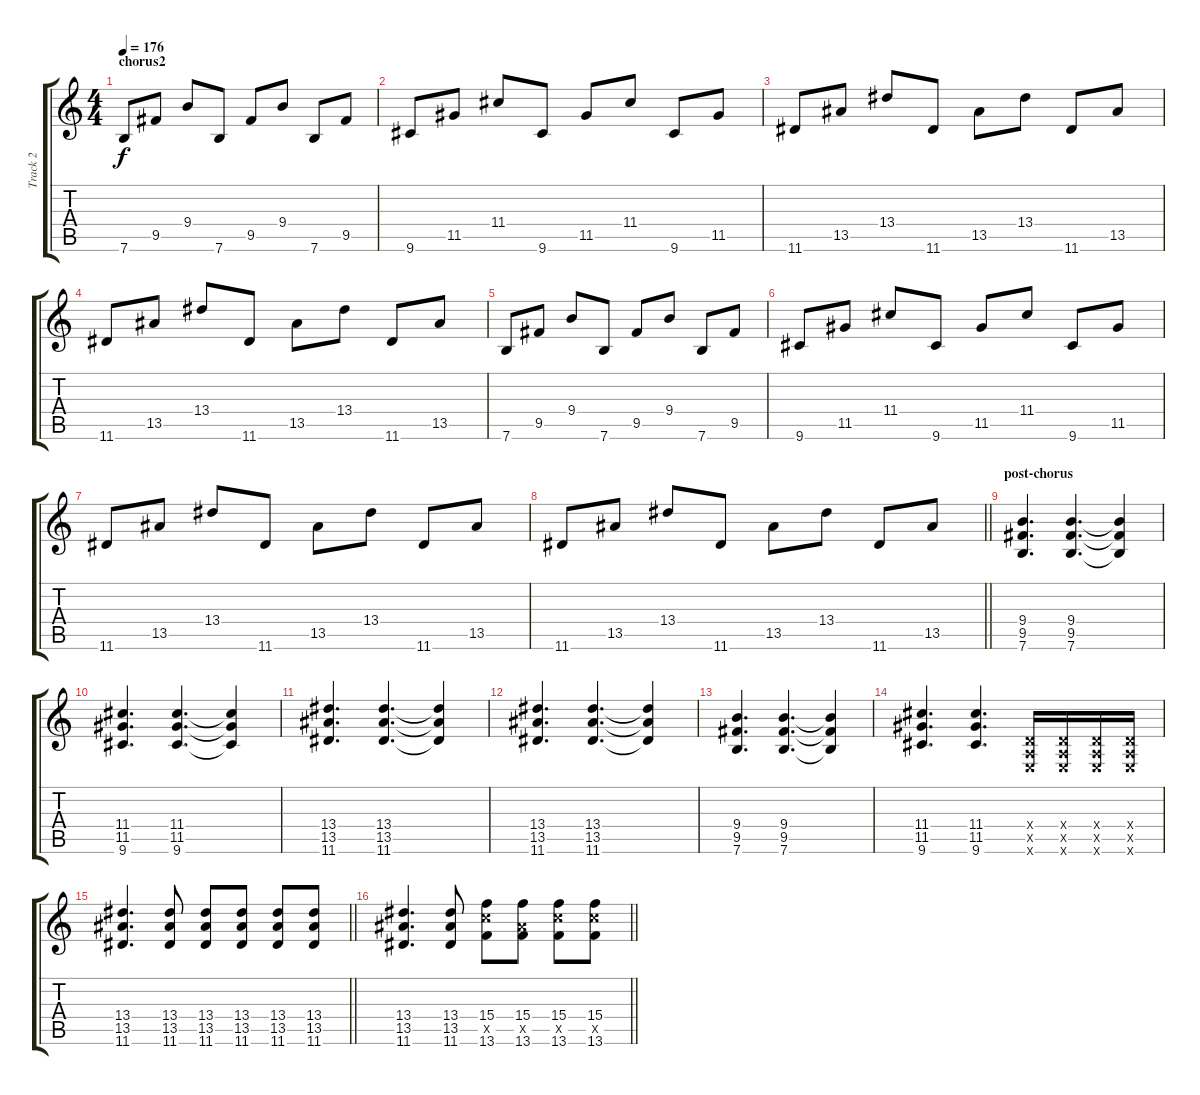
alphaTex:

\track ("Track 2" "Track 2") {instrument overdrivenguitar}
\staff {score tabs}
\tuning (E4 B3 G3 D3 A2 E2) {hide}
\ts (4 4)
\section ("" "chorus2")
\tempo 176
\clef g2
\ks c
7.6.8{dy f} 9.5.8 9.4.8 7.6.8 9.5.8 9.4.8 7.6.8 9.5.8 |
9.6.8 11.5.8 11.4.8 9.6.8 11.5.8 11.4.8 9.6.8 11.5.8 |
11.6.8 13.5.8 13.4.8 11.6.8 13.5.8 13.4.8 11.6.8 13.5.8 |
11.6.8 13.5.8 13.4.8 11.6.8 13.5.8 13.4.8 11.6.8 13.5.8 |
7.6.8 9.5.8 9.4.8 7.6.8 9.5.8 9.4.8 7.6.8 9.5.8 |
9.6.8 11.5.8 11.4.8 9.6.8 11.5.8 11.4.8 9.6.8 11.5.8 |
11.6.8 13.5.8 13.4.8 11.6.8 13.5.8 13.4.8 11.6.8 13.5.8 |
\barLineRight lightlight
11.6.8 13.5.8 13.4.8 11.6.8 13.5.8 13.4.8 11.6.8 13.5.8 |
\section ("" "post-chorus")
(9.4 9.5 7.6).4{d} (9.4 9.5 7.6).4{d} (9.4{t} 9.5{t} 7.6{t}).4 |
(11.4 11.5 9.6).4{d} (11.4 11.5 9.6).4{d} (11.4{t} 11.5{t} 9.6{t}).4 |
(13.4 13.5 11.6).4{d} (13.4 13.5 11.6).4{d} (13.4{t} 13.5{t} 11.6{t}).4 |
(13.4 13.5 11.6).4{d} (13.4 13.5 11.6).4{d} (13.4{t} 13.5{t} 11.6{t}).4 |
(9.4 9.5 7.6).4{d} (9.4 9.5 7.6).4{d} (9.4{t} 9.5{t} 7.6{t}).4 |
(11.4 11.5 9.6).4{d} (11.4 11.5 9.6).4{d} (0.4{x} 0.5{x} 0.6{x}).16 (0.4{x} 0.5{x} 0.6{x}).16 (0.4{x} 0.5{x} 0.6{x}).16 (0.4{x} 0.5{x} 0.6{x}).16 |
\barLineRight lightlight
(13.4 13.5 11.6).4{d} (13.4 13.5 11.6).8 (13.4 13.5 11.6).8 (13.4 13.5 11.6).8 (13.4 13.5 11.6).8 (13.4 13.5 11.6).8 |
\barLineRight lightlight
(13.4 13.5 11.6).4{d} (13.4 13.5 11.6).8 (15.4 15.5{x} 13.6).8 (15.4 13.5{x} 13.6).8 (15.4 15.5{x} 13.6).8 (15.4 15.5{x} 13.6).8
